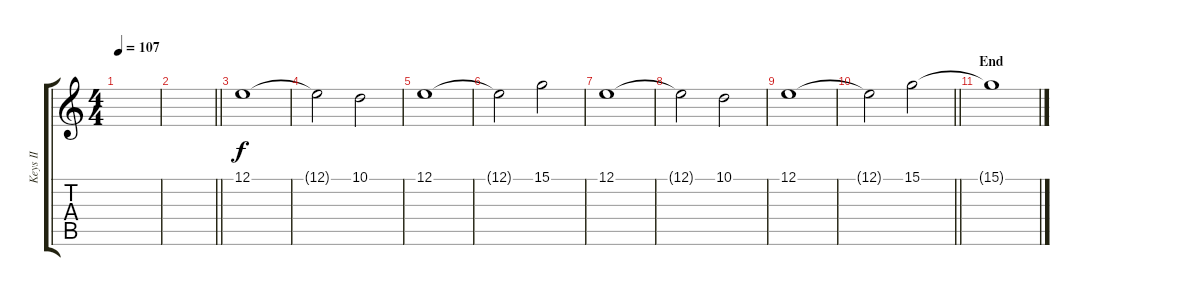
\track ("Keys II" "Keys II") {instrument synthbrass1}
\staff {score tabs}
\tuning (E4 B3 G3 D3 A2 E2) {hide}
\ts (4 4)
\tempo 107
\clef g2
\ks c
|
\barLineRight lightlight
|
\section ("" "")
12.1.1{volume 9} |
12.1{t}.2 10.1.2 |
12.1.1 |
12.1{t}.2 15.1.2 |
12.1.1 |
12.1{t}.2 10.1.2 |
12.1.1 |
\barLineRight lightlight
12.1{t}.2 15.1.2 |
\section ("" "End")
15.1{t}.1
